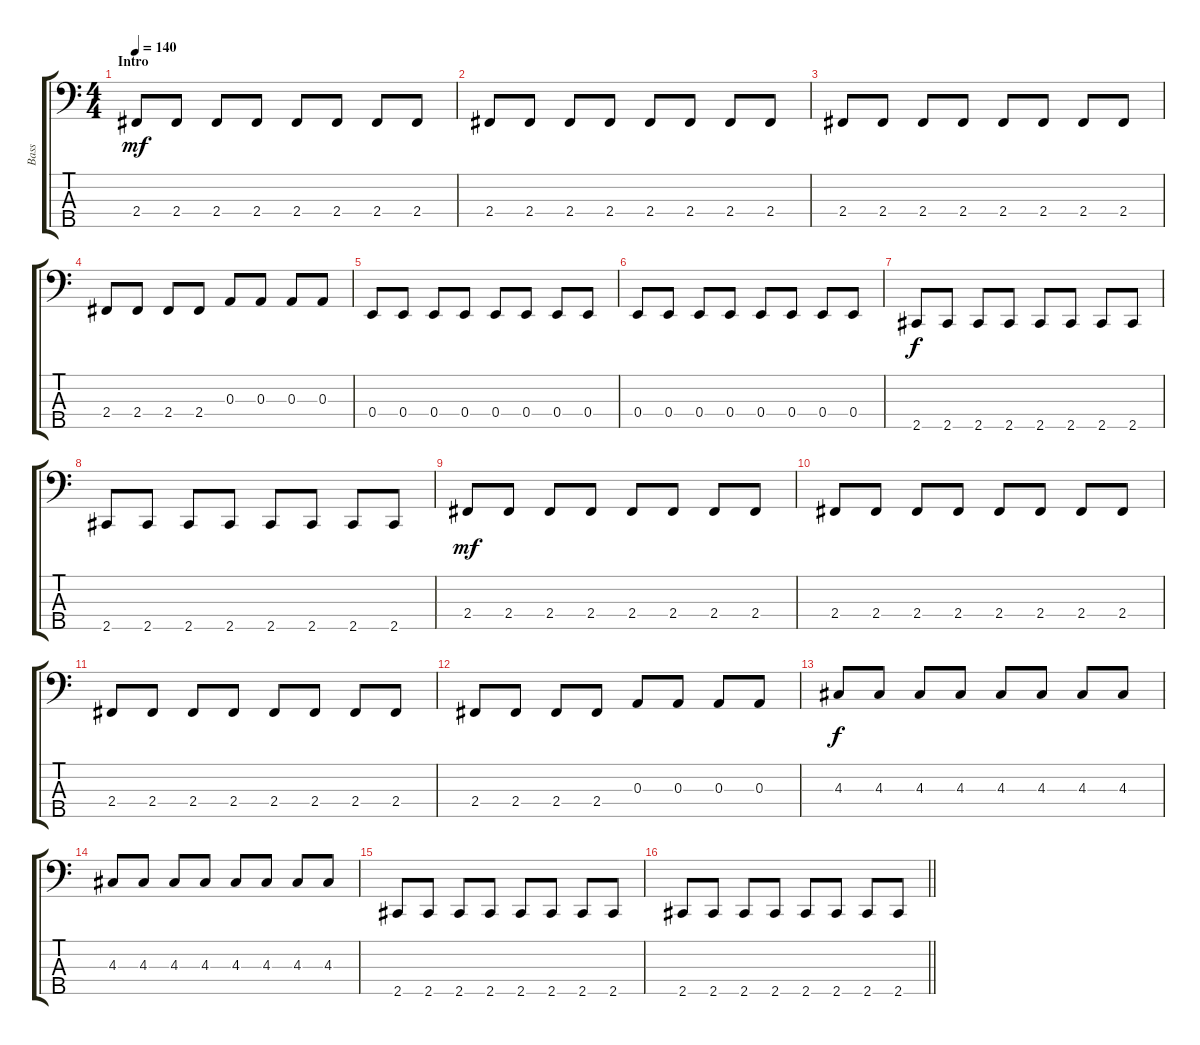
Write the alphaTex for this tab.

\track ("Bass" "Bass") {instrument electricbassfinger}
\staff {score tabs}
\tuning (G2 D2 A1 E1 B0) {hide}
\ts (4 4)
\section ("" "Intro")
\tempo 140
\clef f4
\ks c
2.4.8{dy mf instrument electricbassfinger} 2.4.8 2.4.8 2.4.8 2.4.8 2.4.8 2.4.8 2.4.8 |
2.4.8 2.4.8 2.4.8 2.4.8 2.4.8 2.4.8 2.4.8 2.4.8 |
2.4.8 2.4.8 2.4.8 2.4.8 2.4.8 2.4.8 2.4.8 2.4.8 |
2.4.8 2.4.8 2.4.8 2.4.8 0.3.8 0.3.8 0.3.8 0.3.8 |
0.4.8 0.4.8 0.4.8 0.4.8 0.4.8 0.4.8 0.4.8 0.4.8 |
0.4.8 0.4.8 0.4.8 0.4.8 0.4.8 0.4.8 0.4.8 0.4.8 |
2.5.8{dy f} 2.5.8 2.5.8 2.5.8 2.5.8 2.5.8 2.5.8 2.5.8 |
2.5.8 2.5.8 2.5.8 2.5.8 2.5.8 2.5.8 2.5.8 2.5.8 |
2.4.8{dy mf} 2.4.8 2.4.8 2.4.8 2.4.8 2.4.8 2.4.8 2.4.8 |
2.4.8 2.4.8 2.4.8 2.4.8 2.4.8 2.4.8 2.4.8 2.4.8 |
2.4.8 2.4.8 2.4.8 2.4.8 2.4.8 2.4.8 2.4.8 2.4.8 |
2.4.8 2.4.8 2.4.8 2.4.8 0.3.8 0.3.8 0.3.8 0.3.8 |
4.3.8{dy f} 4.3.8 4.3.8 4.3.8 4.3.8 4.3.8 4.3.8 4.3.8 |
4.3.8 4.3.8 4.3.8 4.3.8 4.3.8 4.3.8 4.3.8 4.3.8 |
2.5.8 2.5.8 2.5.8 2.5.8 2.5.8 2.5.8 2.5.8 2.5.8 |
\barLineRight lightlight
2.5.8 2.5.8 2.5.8 2.5.8 2.5.8 2.5.8 2.5.8 2.5.8
